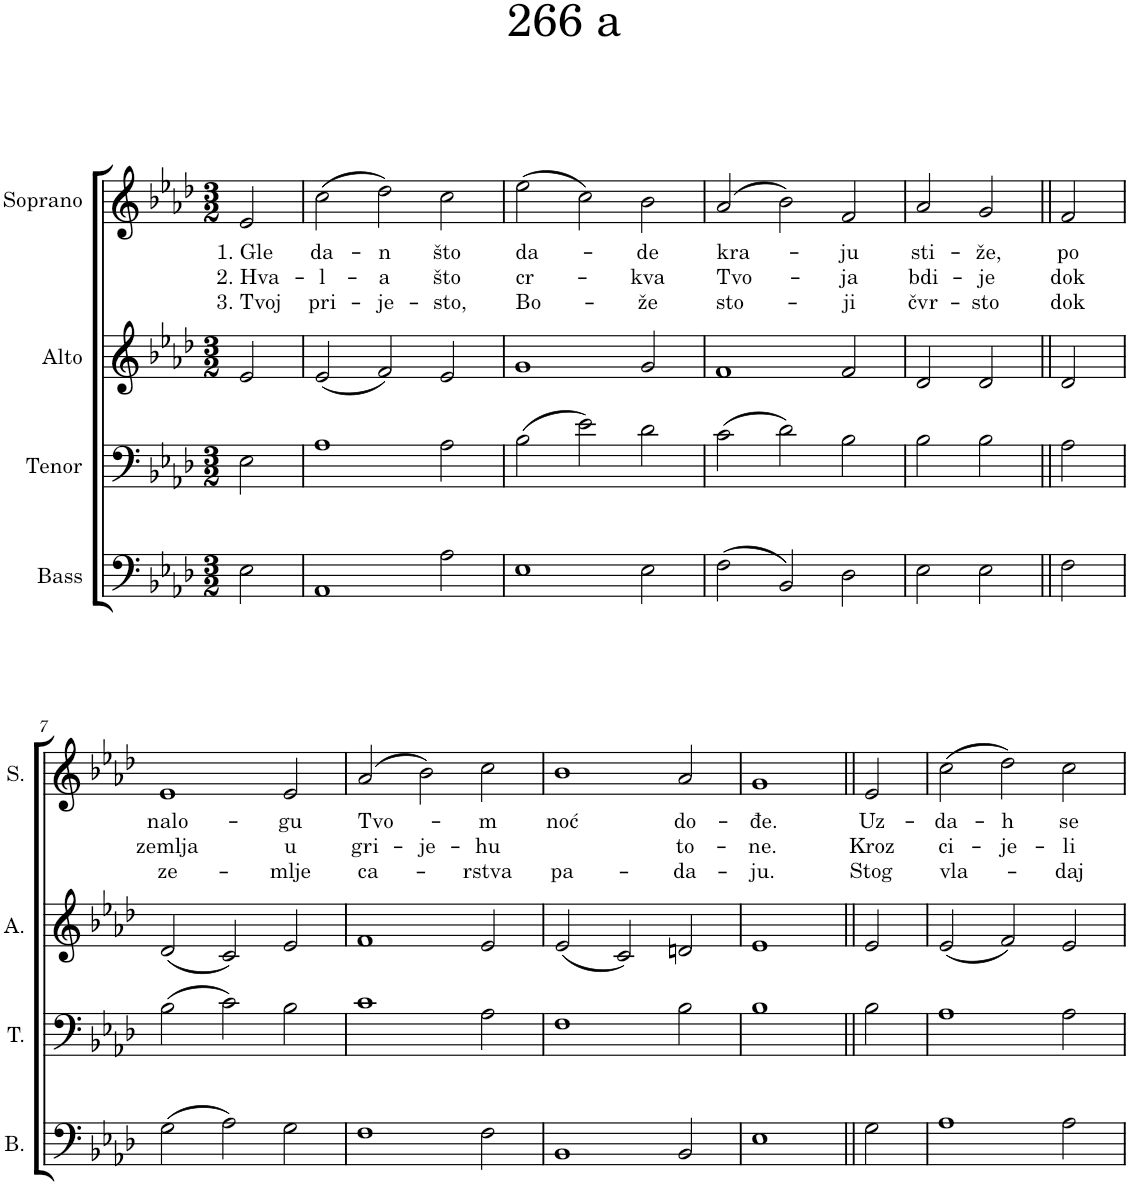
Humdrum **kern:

**kern	**kern	**kern	**kern	**text	**text	**text
*part4	*part3	*part2	*part1	*part1	*part1	*part1
*staff4	*staff3	*staff2	*staff1	*staff1	*staff1	*staff1
*I"Bass	*I"Tenor	*I"Alto	*I"Soprano	*	*	*
*I'B.	*I'T.	*I'A.	*I'S.	*	*	*
*clefF4	*clefF4	*clefG2	*clefG2	*	*	*
*k[b-e-a-d-]	*k[b-e-a-d-]	*k[b-e-a-d-]	*k[b-e-a-d-]	*	*	*
*M3/2	*M3/2	*M3/2	*M3/2	*	*	*
=1	=1	=1	=1	=1	=1	=1
!	!	!	!	!LO:LY:b	!LO:LY:b	!LO:LY:b
2E-\	2E-\	2e-/	2e-/	1. Gle	2. Hva-	3. Tvoj
=2	=2	=2	=2	=2	=2	=2
!	!	!	!	!LO:LY:b	!LO:LY:b	!LO:LY:b
1AA-	1A-	(2e-/	(2cc\	da-	-l-	pri-
!	!	!	!	!LO:LY:b	!LO:LY:b	!LO:LY:b
.	.	2f/)	2dd-\)	-n	a	-je-
!	!	!	!	!LO:LY:b	!LO:LY:b	!LO:LY:b
2A-\	2A-\	2e-/	2cc\	što	što	-sto,
=3	=3	=3	=3	=3	=3	=3
!	!	!	!	!LO:LY:b	!LO:LY:b	!LO:LY:b
1E-	(2B-\	1g	(2ee-\	da-	cr-	Bo-
.	2e-\)	.	2cc\)	.	.	.
!	!	!	!	!LO:LY:b	!LO:LY:b	!LO:LY:b
2E-\	2d-\	2g/	2b-\	-de	-kva	-že
=4	=4	=4	=4	=4	=4	=4
!	!	!	!	!LO:LY:b	!LO:LY:b	!LO:LY:b
(2F\	(2c\	1f	(2a-/	kra-	Tvo-	sto-
2BB-/)	2d-\)	.	2b-\)	.	.	.
!	!	!	!	!LO:LY:b	!LO:LY:b	!LO:LY:b
2D-\	2B-\	2f/	2f/	-ju	-ja	-ji
=5	=5	=5	=5	=5	=5	=5
!	!	!	!	!LO:LY:b	!LO:LY:b	!LO:LY:b
2E-\	2B-\	2d-/	2a-/	sti-	bdi-	čvr-
!	!	!	!	!LO:LY:b	!LO:LY:b	!LO:LY:b
2E-\	2B-\	2d-/	2g/	-že,	-je	sto
=6||	=6||	=6||	=6||	=6||	=6||	=6||
!	!	!	!	!LO:LY:b	!LO:LY:b	!LO:LY:b
2F\	2A-\	2d-/	2f/	po	dok	dok
!!LO:LB:g=z
=7	=7	=7	=7	=7	=7	=7
!	!	!	!	!LO:LY:b	!LO:LY:b	!LO:LY:b
(2G\	(2B-\	(2d-/	1e-	nalo-	zemlja	ze-
2A-\)	2c\)	2c/)	.	.	.	.
!	!	!	!	!LO:LY:b	!LO:LY:b	!LO:LY:b
2G\	2B-\	2e-/	2e-/	gu	u	-mlje
=8	=8	=8	=8	=8	=8	=8
!	!	!	!	!LO:LY:b	!LO:LY:b	!LO:LY:b
1F	1c	1f	(2a-/	Tvo-	gri-	ca-
!	!	!	!	!	!LO:LY:b	!
.	.	.	2b-\)	.	-je-	.
!	!	!	!	!LO:LY:b	!LO:LY:b	!LO:LY:b
2F\	2A-\	2e-/	2cc\	-m	-hu	-rstva
=9	=9	=9	=9	=9	=9	=9
!	!	!	!	!LO:LY:b	!	!LO:LY:b
1BB-	1F	(2e-/	1b-	noć	.	pa-
.	.	2c/)	.	.	.	.
!	!	!	!	!LO:LY:b	!LO:LY:b	!LO:LY:b
2BB-/	2B-\	2dn/	2a-/	do-	to-	-da-
=10	=10	=10	=10	=10	=10	=10
!	!	!	!	!LO:LY:b	!LO:LY:b	!LO:LY:b
1E-	1B-	1e-	1g	-đe.	-ne.	-ju.
=11||	=11||	=11||	=11||	=11||	=11||	=11||
!	!	!	!	!LO:LY:b	!LO:LY:b	!LO:LY:b
2G\	2B-\	2e-/	2e-/	Uz-	Kroz	Stog
=12	=12	=12	=12	=12	=12	=12
!	!	!	!	!LO:LY:b	!LO:LY:b	!LO:LY:b
1A-	1A-	(2e-/	(2cc\	-da-	ci-	vla-
!	!	!	!	!LO:LY:b	!LO:LY:b	!
.	.	2f/)	2dd-\)	-h	-je-	.
!	!	!	!	!LO:LY:b	!LO:LY:b	!LO:LY:b
2A-\	2A-\	2e-/	2cc\	se	-li	-daj
=	=	=	=	=	=	=
*-	*-	*-	*-	*-	*-	*-
